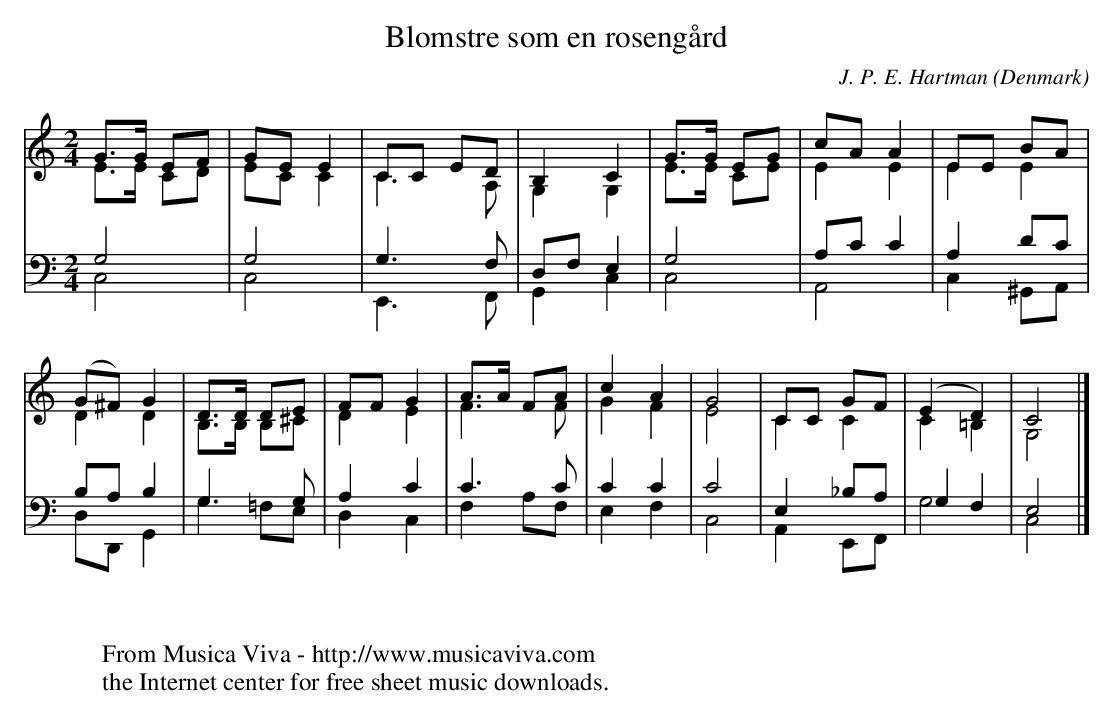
X:1
T:Blomstre som en roseng\aard
C:J. P. E. Hartman
O:Denmark
V:1 Program 1 19 up %Church organ
V:2 Program 1 19 merge down %Church organ
V:3 Program 1 19 bass up %Church organ
V:4 Program 1 19 bass merge down %Church organ
M:2/4
L:1/8
K:C
V:1
G>G EF|GEE2|CC ED|B,2C2|G>G EG|cAA2|EE BA|
V:2
E>E CD|ECC2|C3A,|G,2G,2|E>E CE|E2E2|E2E2|
V:3
G,4|G,4|G,3F,|D,F,E,2|G,4|A,CC2|A,2DC|
V:4
C,4|C,4|E,,3F,,|G,,2C,2|C,4|A,,4|C,2^G,,A,,|
V:1
(G^F)G2|D>D DE|FFG2|A>A FA|c2A2|G4|CC GF|(E2D2)|C4|]
V:2
D2D2|B,>B, B,^C|D2E2|F3F|G2F2|E4|C2C2|C2=B,2|G,4|]
V:3
B,A,B,2|G,3G,|A,2C2|C3C|C2C2|C4|E,2_B,A,|G,2F,2|E,4|]
V:4
D,D,,G,,2|G,2=F,E,|D,2C,2|F,2A,F,|E,2F,2|C,4|A,,2E,,F,,|G,4|C,4|]
W:
W:
W:  From Musica Viva - http://www.musicaviva.com
W:  the Internet center for free sheet music downloads.
